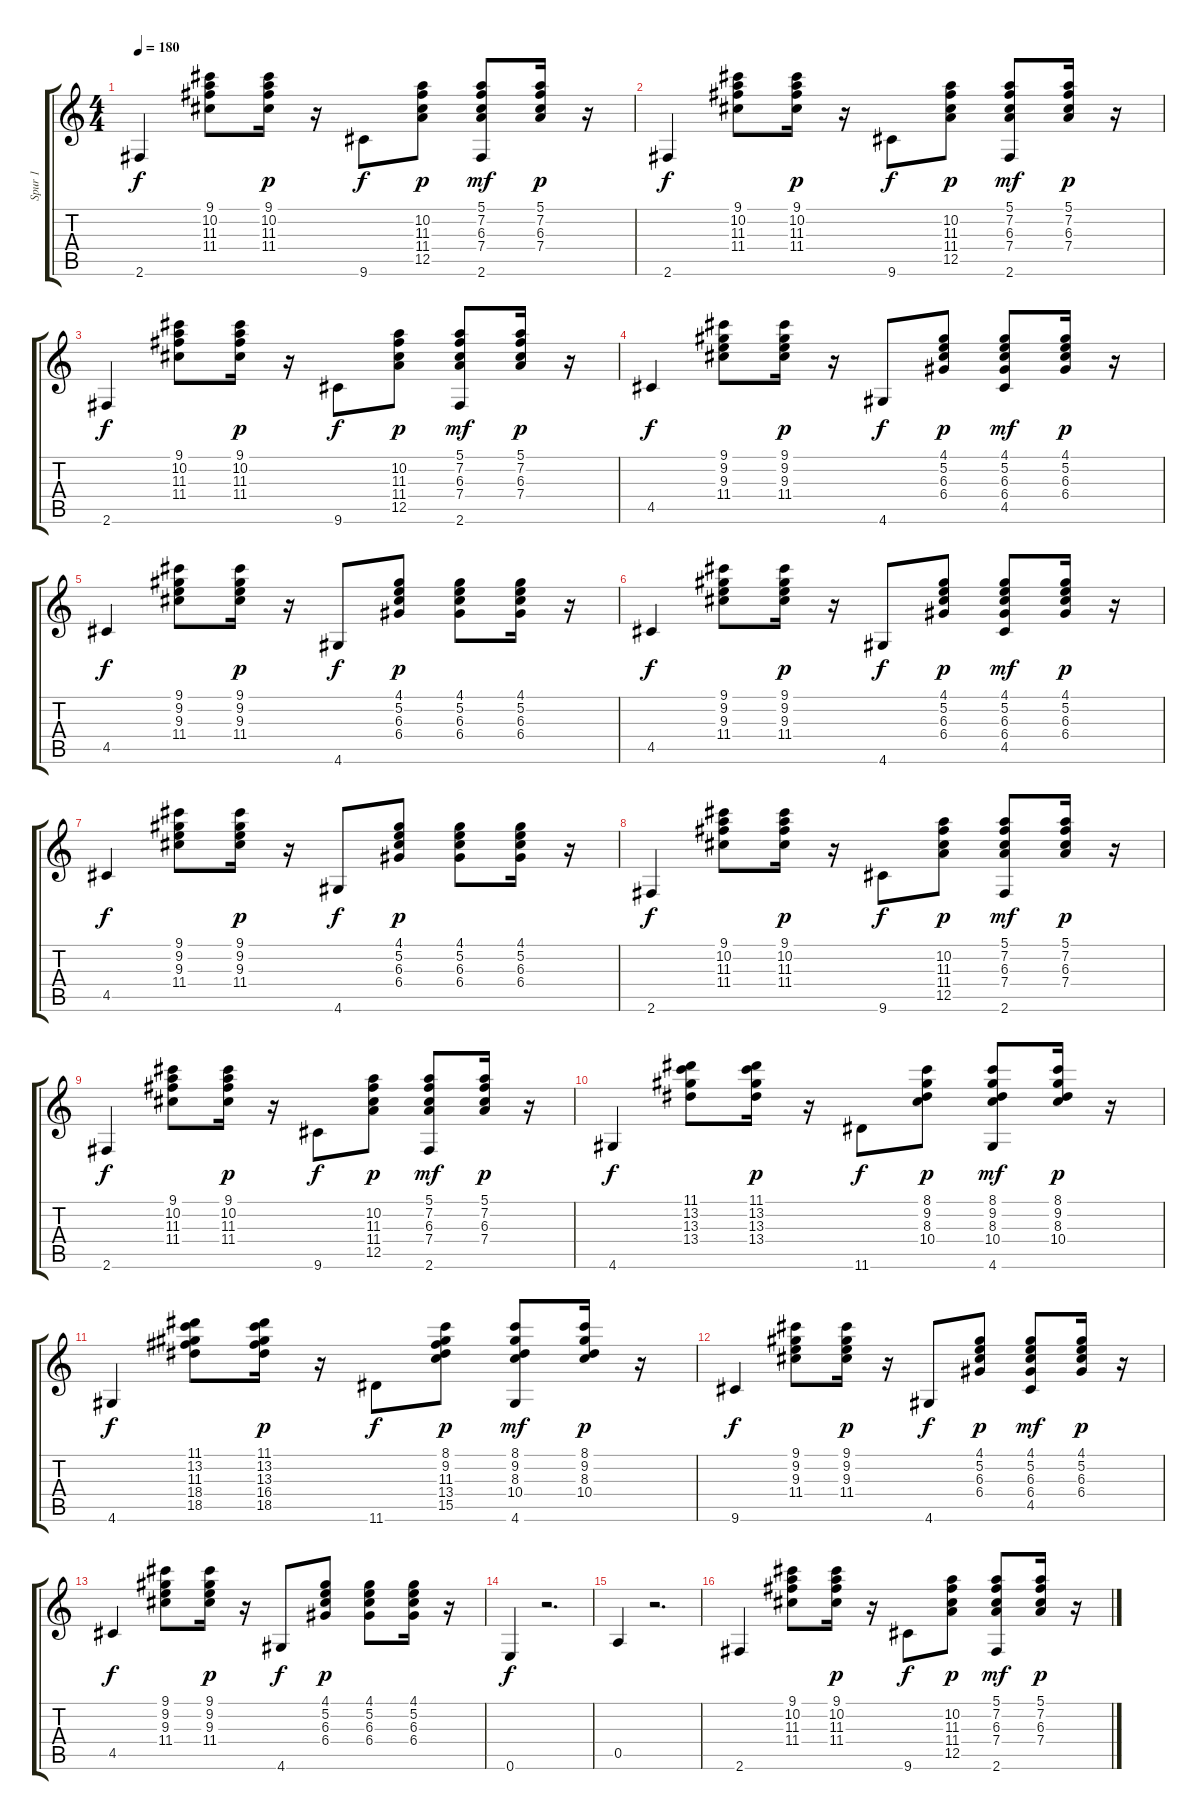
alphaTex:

\track ("Spur 1" "Spur 1") {instrument acousticguitarsteel}
\staff {score tabs}
\tuning (E4 B3 G3 D3 A2 E2) {hide}
\ts (4 4)
\tempo 180
\clef g2
\ks c
2.6.4{dy f} (9.1 10.2 11.3 11.4).8 (9.1 10.2 11.3 11.4).16{dy p} r.16 9.6.8{dy f} (10.2 11.3 11.4 12.5).8{dy p} (5.1 7.2 6.3 7.4 2.6).8{dy mf} (5.1 7.2 6.3 7.4).16{dy p} r.16 |
2.6.4{dy f} (9.1 10.2 11.3 11.4).8 (9.1 10.2 11.3 11.4).16{dy p} r.16 9.6.8{dy f} (10.2 11.3 11.4 12.5).8{dy p} (5.1 7.2 6.3 7.4 2.6).8{dy mf} (5.1 7.2 6.3 7.4).16{dy p} r.16 |
2.6.4{dy f} (9.1 10.2 11.3 11.4).8 (9.1 10.2 11.3 11.4).16{dy p} r.16 9.6.8{dy f} (10.2 11.3 11.4 12.5).8{dy p} (5.1 7.2 6.3 7.4 2.6).8{dy mf} (5.1 7.2 6.3 7.4).16{dy p} r.16 |
4.5.4{dy f} (9.1 9.2 9.3 11.4).8 (9.1 9.2 9.3 11.4).16{dy p} r.16 4.6.8{dy f} (4.1 5.2 6.3 6.4).8{dy p} (4.1 5.2 6.3 6.4 4.5).8{dy mf} (4.1 5.2 6.3 6.4).16{dy p} r.16 |
4.5.4{dy f} (9.1 9.2 9.3 11.4).8 (9.1 9.2 9.3 11.4).16{dy p} r.16 4.6.8{dy f} (4.1 5.2 6.3 6.4).8{dy p} (4.1 5.2 6.3 6.4).8 (4.1 5.2 6.3 6.4).16 r.16 |
4.5.4{dy f} (9.1 9.2 9.3 11.4).8 (9.1 9.2 9.3 11.4).16{dy p} r.16 4.6.8{dy f} (4.1 5.2 6.3 6.4).8{dy p} (4.1 5.2 6.3 6.4 4.5).8{dy mf} (4.1 5.2 6.3 6.4).16{dy p} r.16 |
4.5.4{dy f} (9.1 9.2 9.3 11.4).8 (9.1 9.2 9.3 11.4).16{dy p} r.16 4.6.8{dy f} (4.1 5.2 6.3 6.4).8{dy p} (4.1 5.2 6.3 6.4).8 (4.1 5.2 6.3 6.4).16 r.16 |
2.6.4{dy f} (9.1 10.2 11.3 11.4).8 (9.1 10.2 11.3 11.4).16{dy p} r.16 9.6.8{dy f} (10.2 11.3 11.4 12.5).8{dy p} (5.1 7.2 6.3 7.4 2.6).8{dy mf} (5.1 7.2 6.3 7.4).16{dy p} r.16 |
2.6.4{dy f} (9.1 10.2 11.3 11.4).8 (9.1 10.2 11.3 11.4).16{dy p} r.16 9.6.8{dy f} (10.2 11.3 11.4 12.5).8{dy p} (5.1 7.2 6.3 7.4 2.6).8{dy mf} (5.1 7.2 6.3 7.4).16{dy p} r.16 |
4.6.4{dy f} (11.1 13.2 13.3 13.4).8 (11.1 13.2 13.3 13.4).16{dy p} r.16 11.6.8{dy f} (8.1 9.2 8.3 10.4).8{dy p} (8.1 9.2 8.3 10.4 4.6).8{dy mf} (8.1 9.2 8.3 10.4).16{dy p} r.16 |
4.6.4{dy f} (11.1 13.2 11.3 18.4 18.5).8 (11.1 13.2 13.3 16.4 18.5).16{dy p} r.16 11.6.8{dy f} (8.1 9.2 11.3 13.4 15.5).8{dy p} (8.1 9.2 8.3 10.4 4.6).8{dy mf} (8.1 9.2 8.3 10.4).16{dy p} r.16 |
9.6.4{dy f} (9.1 9.2 9.3 11.4).8 (9.1 9.2 9.3 11.4).16{dy p} r.16 4.6.8{dy f} (4.1 5.2 6.3 6.4).8{dy p} (4.1 5.2 6.3 6.4 4.5).8{dy mf} (4.1 5.2 6.3 6.4).16{dy p} r.16 |
4.5.4{dy f} (9.1 9.2 9.3 11.4).8 (9.1 9.2 9.3 11.4).16{dy p} r.16 4.6.8{dy f} (4.1 5.2 6.3 6.4).8{dy p} (4.1 5.2 6.3 6.4).8 (4.1 5.2 6.3 6.4).16 r.16 |
0.6.4{dy f} r.2{d} |
0.5.4 r.2{d} |
2.6.4 (9.1 10.2 11.3 11.4).8 (9.1 10.2 11.3 11.4).16{dy p} r.16 9.6.8{dy f} (10.2 11.3 11.4 12.5).8{dy p} (5.1 7.2 6.3 7.4 2.6).8{dy mf} (5.1 7.2 6.3 7.4).16{dy p} r.16
